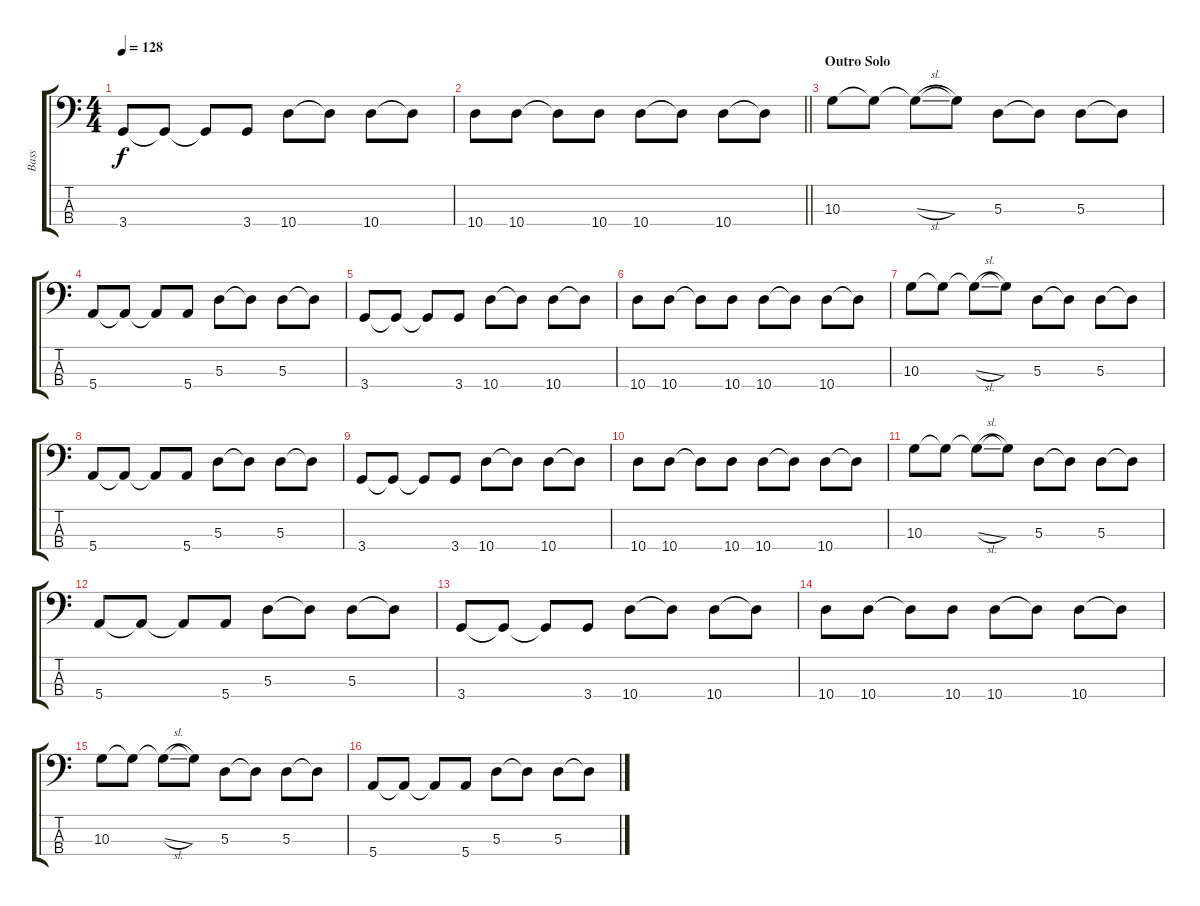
\track ("Bass" "Bass") {mute instrument electricbassfinger}
\staff {score tabs}
\tuning (G2 D2 A1 E1) {hide}
\ts (4 4)
\tempo 128
\clef f4
\ks c
3.4.8{dy f} 3.4{t}.8 3.4{t}.8 3.4.8 10.4.8 10.4{t}.8 10.4.8 10.4{t}.8 |
\barLineRight lightlight
10.4.8 10.4.8 10.4{t}.8 10.4.8 10.4.8 10.4{t}.8 10.4.8 10.4{t}.8 |
\section ("" "Outro Solo")
10.3.8 10.3{t}.8 10.3{sl t}.8 10.3{t}.8 5.3.8 5.3{t}.8 5.3.8 5.3{t}.8 |
5.4.8 5.4{t}.8 5.4{t}.8 5.4.8 5.3.8 5.3{t}.8 5.3.8 5.3{t}.8 |
3.4.8 3.4{t}.8 3.4{t}.8 3.4.8 10.4.8 10.4{t}.8 10.4.8 10.4{t}.8 |
10.4.8 10.4.8 10.4{t}.8 10.4.8 10.4.8 10.4{t}.8 10.4.8 10.4{t}.8 |
10.3.8 10.3{t}.8 10.3{sl t}.8 10.3{t}.8 5.3.8 5.3{t}.8 5.3.8 5.3{t}.8 |
5.4.8 5.4{t}.8 5.4{t}.8 5.4.8 5.3.8 5.3{t}.8 5.3.8 5.3{t}.8 |
3.4.8 3.4{t}.8 3.4{t}.8 3.4.8 10.4.8 10.4{t}.8 10.4.8 10.4{t}.8 |
10.4.8 10.4.8 10.4{t}.8 10.4.8 10.4.8 10.4{t}.8 10.4.8 10.4{t}.8 |
10.3.8 10.3{t}.8 10.3{sl t}.8 10.3{t}.8 5.3.8 5.3{t}.8 5.3.8 5.3{t}.8 |
5.4.8 5.4{t}.8 5.4{t}.8 5.4.8 5.3.8 5.3{t}.8 5.3.8 5.3{t}.8 |
3.4.8 3.4{t}.8 3.4{t}.8 3.4.8 10.4.8 10.4{t}.8 10.4.8 10.4{t}.8 |
10.4.8 10.4.8 10.4{t}.8 10.4.8 10.4.8 10.4{t}.8 10.4.8 10.4{t}.8 |
10.3.8 10.3{t}.8 10.3{sl t}.8 10.3{t}.8 5.3.8 5.3{t}.8 5.3.8 5.3{t}.8 |
5.4.8 5.4{t}.8 5.4{t}.8 5.4.8 5.3.8 5.3{t}.8 5.3.8 5.3{t}.8
